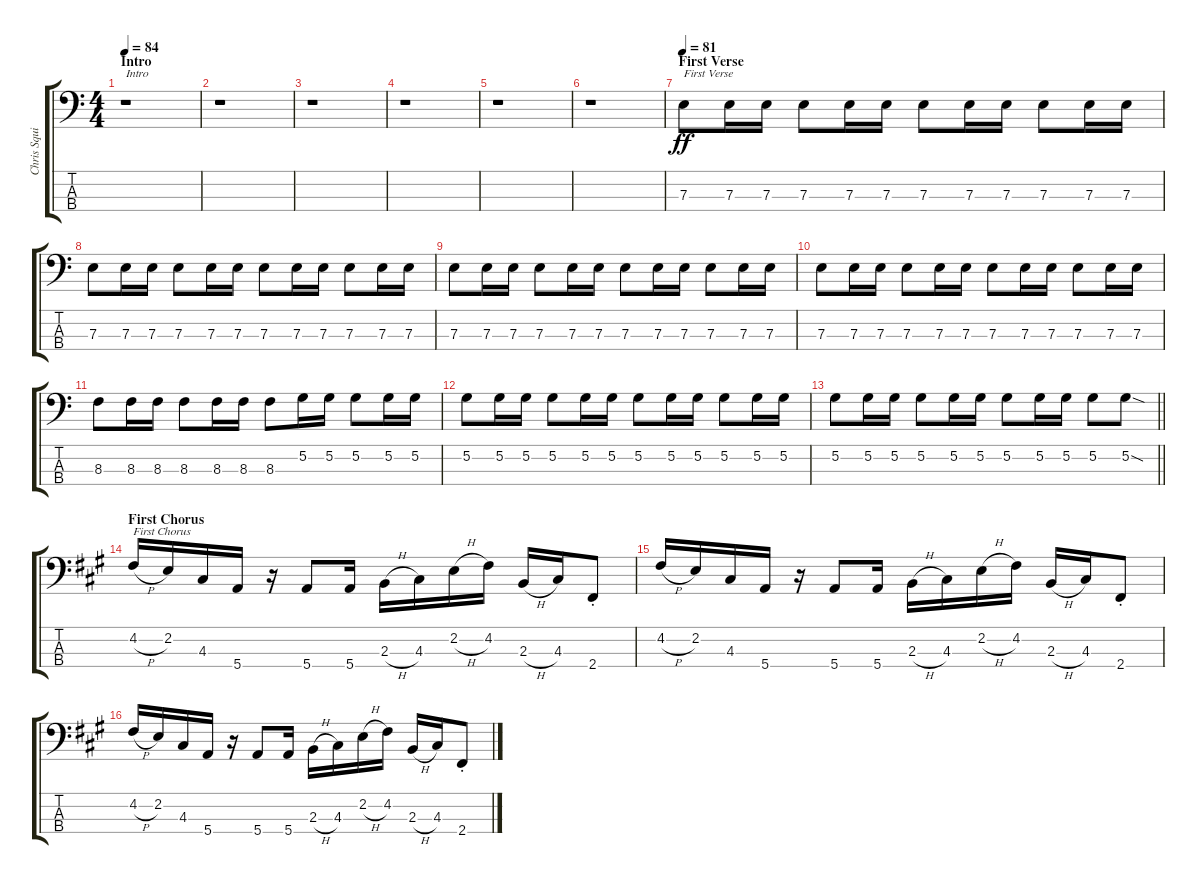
\track ("Chris Squire " "Chris Squi") {instrument electricbasspick}
\staff {score tabs}
\tuning (G2 D2 A1 E1) {hide}
\ts (4 4)
\section ("" "Intro")
\tempo 84
\clef f4
\ks c
r.1{txt "Intro" dy ff instrument electricbasspick} |
r.1 |
r.1 |
r.1 |
r.1 |
r.1 |
\section ("" "First Verse")
\tempo 81
7.3.8{txt "First Verse"} 7.3.16 7.3.16 7.3.8 7.3.16 7.3.16 7.3.8 7.3.16 7.3.16 7.3.8 7.3.16 7.3.16 |
7.3.8 7.3.16 7.3.16 7.3.8 7.3.16 7.3.16 7.3.8 7.3.16 7.3.16 7.3.8 7.3.16 7.3.16 |
7.3.8 7.3.16 7.3.16 7.3.8 7.3.16 7.3.16 7.3.8 7.3.16 7.3.16 7.3.8 7.3.16 7.3.16 |
7.3.8 7.3.16 7.3.16 7.3.8 7.3.16 7.3.16 7.3.8 7.3.16 7.3.16 7.3.8 7.3.16 7.3.16 |
8.3.8 8.3.16 8.3.16 8.3.8 8.3.16 8.3.16 8.3.8 5.2.16 5.2.16 5.2.8 5.2.16 5.2.16 |
5.2.8 5.2.16 5.2.16 5.2.8 5.2.16 5.2.16 5.2.8 5.2.16 5.2.16 5.2.8 5.2.16 5.2.16 |
\barLineRight lightlight
5.2.8 5.2.16 5.2.16 5.2.8 5.2.16 5.2.16 5.2.8 5.2.16 5.2.16 5.2.8 5.2{sod}.8 |
\section ("" "First Chorus")
\ks a
4.2{h}.16{txt "First Chorus"} 2.2.16 4.3.16 5.4.16 r.16 5.4.8 5.4.16 2.3{h}.16 4.3.16 2.2{h}.16 4.2.16 2.3{h}.16 4.3.16 2.4{st}.8 |
4.2{h}.16 2.2.16 4.3.16 5.4.16 r.16 5.4.8 5.4.16 2.3{h}.16 4.3.16 2.2{h}.16 4.2.16 2.3{h}.16 4.3.16 2.4{st}.8 |
4.2{h}.16 2.2.16 4.3.16 5.4.16 r.16 5.4.8 5.4.16 2.3{h}.16 4.3.16 2.2{h}.16 4.2.16 2.3{h}.16 4.3.16 2.4{st}.8
